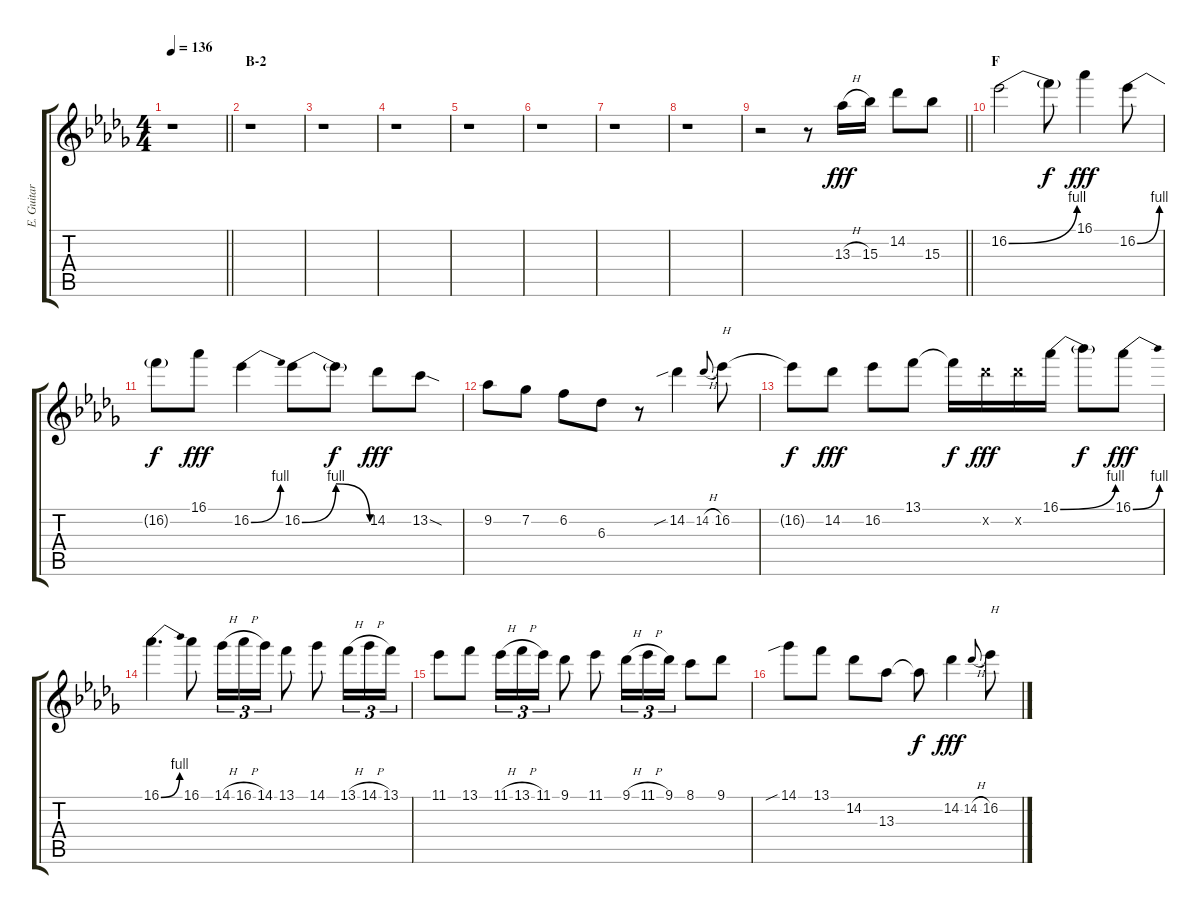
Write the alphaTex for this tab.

\track ("E. Guitar III" "E. Guitar ") {instrument overdrivenguitar}
\staff {score tabs}
\tuning (E4 B3 G3 D3 A2 E2) {hide}
\ts (4 4)
\tempo 136
\clef g2
\barLineRight lightlight
\ks db
r.1{dy fff} |
\section ("" "B-2")
r.1 |
r.1 |
r.1 |
r.1 |
r.1 |
r.1 |
r.1 |
\barLineRight lightlight
r.2 r.8 13.3{h}.16 15.3.16 14.2.8 15.3.8 |
\section ("" "F")
16.2{be (bend 0 0 60 4)}.2 16.2{t}.8{dy f} 16.1.4{dy fff} 16.2{be (bend 0 0 60 4)}.8 |
16.2{t}.8{dy f} 16.1.8{dy fff} 16.2{be (bend 0 0 60 4)}.4 16.2{be (bendrelease 0 0 30 4 30 4 60 0)}.8 16.2{t}.8{dy f} 14.2.8{dy fff} 13.2{sod}.8 |
9.2.8 7.2.8 6.2.8 6.3.8 r.8 14.2{sib}.4 14.2{h}.8{gr onbeat} 16.2.8{txt "H"} |
16.2{t}.8{dy f} 14.2.8{dy fff} 16.2.8 13.1.8 13.1{t}.16{dy f} 14.2{x}.16{dy fff} 14.2{x}.16 16.1{be (bend 0 0 60 4)}.16 16.1{t}.8{dy f} 16.1{be (bend 0 0 60 4)}.8{dy fff} |
16.1{be (bend 0 0 60 4)}.4{d} 16.1.8 14.1{h}.16{tu (3 2)} 16.1{h}.16{tu (3 2)} 14.1.16{tu (3 2)} 13.1.8 14.1.8 13.1{h}.16{tu (3 2)} 14.1{h}.16{tu (3 2)} 13.1.16{tu (3 2)} |
11.1.8 13.1.8 11.1{h}.16{tu (3 2)} 13.1{h}.16{tu (3 2)} 11.1.16{tu (3 2)} 9.1.8 11.1.8 9.1{h}.16{tu (3 2)} 11.1{h}.16{tu (3 2)} 9.1.16{tu (3 2)} 8.1.8 9.1.8 |
14.1{sib}.8 13.1.8 14.2.8 13.3.8 13.3{t}.8{dy f} 14.2.4{dy fff} 14.2{h}.8{gr onbeat} 16.2.8{txt "H"}
